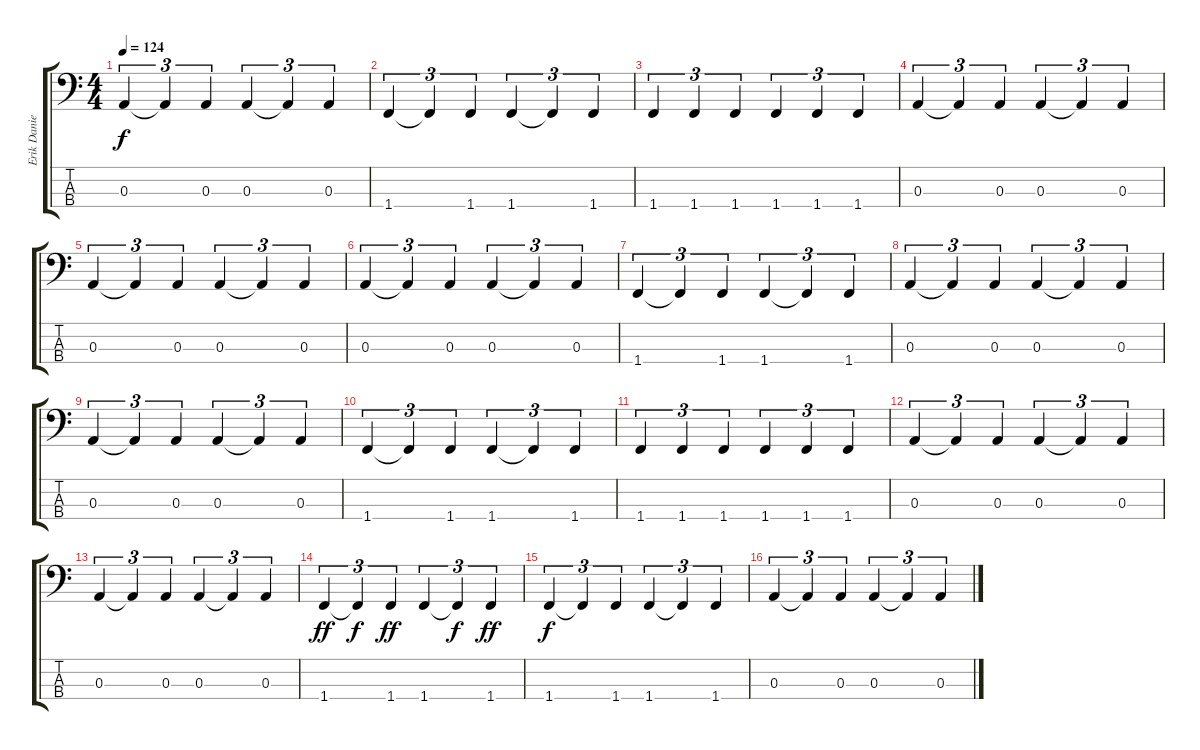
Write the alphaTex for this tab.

\track ("Erik Danielsson" "Erik Danie") {instrument electricbasspick}
\staff {score tabs}
\tuning (G2 D2 A1 E1) {hide}
\ts (4 4)
\tempo 124
\clef f4
\ks c
0.3.4{tu (3 2) dy f} 0.3{t}.4{tu (3 2)} 0.3.4{tu (3 2)} 0.3.4{tu (3 2)} 0.3{t}.4{tu (3 2)} 0.3.4{tu (3 2)} |
1.4.4{tu (3 2)} 1.4{t}.4{tu (3 2)} 1.4.4{tu (3 2)} 1.4.4{tu (3 2)} 1.4{t}.4{tu (3 2)} 1.4.4{tu (3 2)} |
1.4.4{tu (3 2)} 1.4.4{tu (3 2)} 1.4.4{tu (3 2)} 1.4.4{tu (3 2)} 1.4.4{tu (3 2)} 1.4.4{tu (3 2)} |
0.3.4{tu (3 2)} 0.3{t}.4{tu (3 2)} 0.3.4{tu (3 2)} 0.3.4{tu (3 2)} 0.3{t}.4{tu (3 2)} 0.3.4{tu (3 2)} |
0.3.4{tu (3 2)} 0.3{t}.4{tu (3 2)} 0.3.4{tu (3 2)} 0.3.4{tu (3 2)} 0.3{t}.4{tu (3 2)} 0.3.4{tu (3 2)} |
0.3.4{tu (3 2)} 0.3{t}.4{tu (3 2)} 0.3.4{tu (3 2)} 0.3.4{tu (3 2)} 0.3{t}.4{tu (3 2)} 0.3.4{tu (3 2)} |
1.4.4{tu (3 2)} 1.4{t}.4{tu (3 2)} 1.4.4{tu (3 2)} 1.4.4{tu (3 2)} 1.4{t}.4{tu (3 2)} 1.4.4{tu (3 2)} |
0.3.4{tu (3 2)} 0.3{t}.4{tu (3 2)} 0.3.4{tu (3 2)} 0.3.4{tu (3 2)} 0.3{t}.4{tu (3 2)} 0.3.4{tu (3 2)} |
0.3.4{tu (3 2)} 0.3{t}.4{tu (3 2)} 0.3.4{tu (3 2)} 0.3.4{tu (3 2)} 0.3{t}.4{tu (3 2)} 0.3.4{tu (3 2)} |
1.4.4{tu (3 2)} 1.4{t}.4{tu (3 2)} 1.4.4{tu (3 2)} 1.4.4{tu (3 2)} 1.4{t}.4{tu (3 2)} 1.4.4{tu (3 2)} |
1.4.4{tu (3 2)} 1.4.4{tu (3 2)} 1.4.4{tu (3 2)} 1.4.4{tu (3 2)} 1.4.4{tu (3 2)} 1.4.4{tu (3 2)} |
0.3.4{tu (3 2)} 0.3{t}.4{tu (3 2)} 0.3.4{tu (3 2)} 0.3.4{tu (3 2)} 0.3{t}.4{tu (3 2)} 0.3.4{tu (3 2)} |
0.3.4{tu (3 2)} 0.3{t}.4{tu (3 2)} 0.3.4{tu (3 2)} 0.3.4{tu (3 2)} 0.3{t}.4{tu (3 2)} 0.3.4{tu (3 2)} |
1.4.4{tu (3 2) dy ff} 1.4{t}.4{tu (3 2) dy f} 1.4.4{tu (3 2) dy ff} 1.4.4{tu (3 2)} 1.4{t}.4{tu (3 2) dy f} 1.4.4{tu (3 2) dy ff} |
1.4.4{tu (3 2) dy f} 1.4{t}.4{tu (3 2)} 1.4.4{tu (3 2)} 1.4.4{tu (3 2)} 1.4{t}.4{tu (3 2)} 1.4.4{tu (3 2)} |
0.3.4{tu (3 2)} 0.3{t}.4{tu (3 2)} 0.3.4{tu (3 2)} 0.3.4{tu (3 2)} 0.3{t}.4{tu (3 2)} 0.3.4{tu (3 2)}
